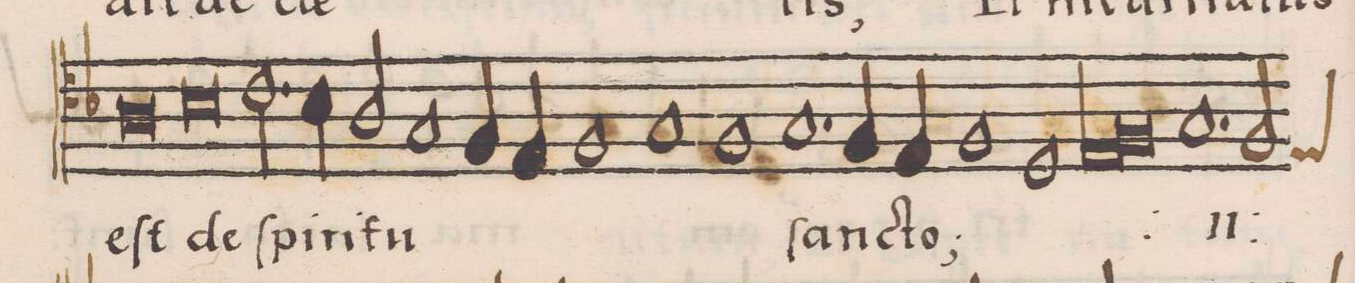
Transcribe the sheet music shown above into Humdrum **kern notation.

**kern	**text
*I"ALTVS	*
*clefC4	*
*k[b-]	*
*met(C|)	*
*M2/1	*
0A\	eſt
=85-	=85-
0B-\	de
=86-	=86-
2.c\	ſpi-
4B-\	-ri-
2A/	-tu
1G/	.
=87-	=87-
4F/	.
4E/	.
1F/	.
=88-	=88-
1G/	.
1F/	.
=89-	=89-
1.G/	ſan-
4F/	.
4E/	-cto;
=90-	=90-
1F/	.
1D/	.
=91-	=91-
*lig	*
1E/	.
1F/	.
*Xlig	*
=92-	=92-
*	*ij
1.G/	ſan-
*custos:E	*
2F/	.
=93-	=93-
*-	*-
